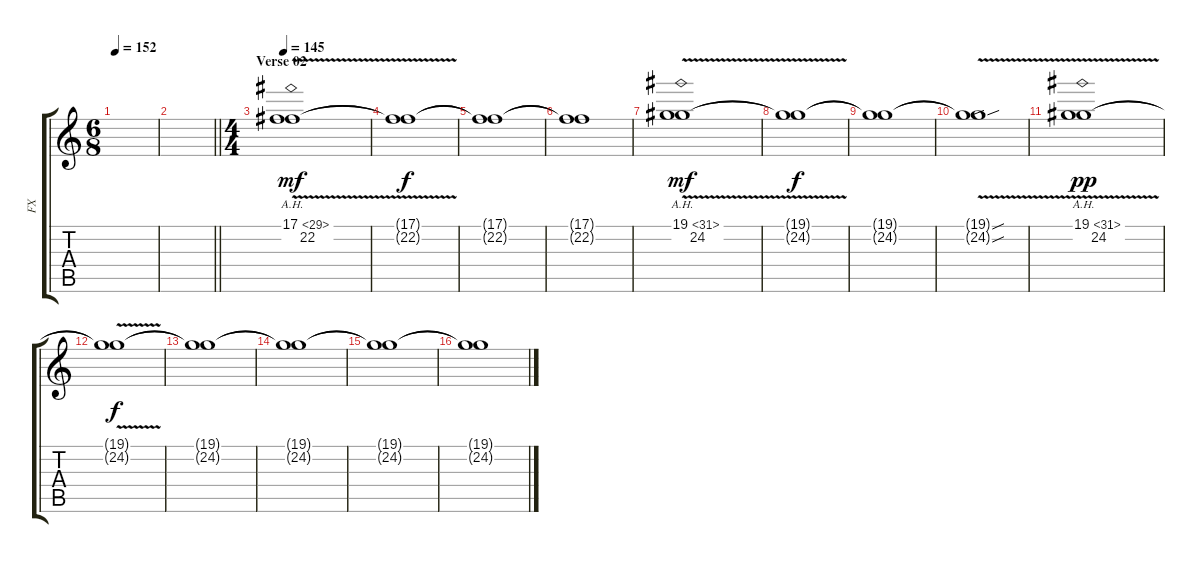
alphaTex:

\track ("FX" "FX") {instrument fx4atmosphere}
\staff {score tabs}
\tuning (Db4 Ab3 E3 B2 Gb2 B1) {hide}
\ts (6 8)
\tempo 152
\clef g2
\ks c
|
\barLineRight lightlight
|
\ts (4 4)
\section ("" "Verse 02")
\tempo 145
(17.1{ah 12 v} 22.2{v}).1{dy mf instrument pad1newage} |
(17.1{t} 22.2{t}).1{dy f} |
(17.1{t} 22.2{t}).1 |
(17.1{t} 22.2{t}).1 |
(19.1{ah 12 v} 24.2{v}).1{dy mf} |
(19.1{t} 24.2{t}).1{dy f} |
(19.1{t} 24.2{t}).1 |
(19.1{v sou t} 24.2{v sou t}).1 |
(19.1{ah 12 v} 24.2).1{dy pp} |
(19.1{t} 24.2{t}).1{dy f} |
(19.1{t} 24.2{t}).1 |
(19.1{t} 24.2{t}).1 |
(19.1{t} 24.2{t}).1 |
(19.1{t} 24.2{t}).1
